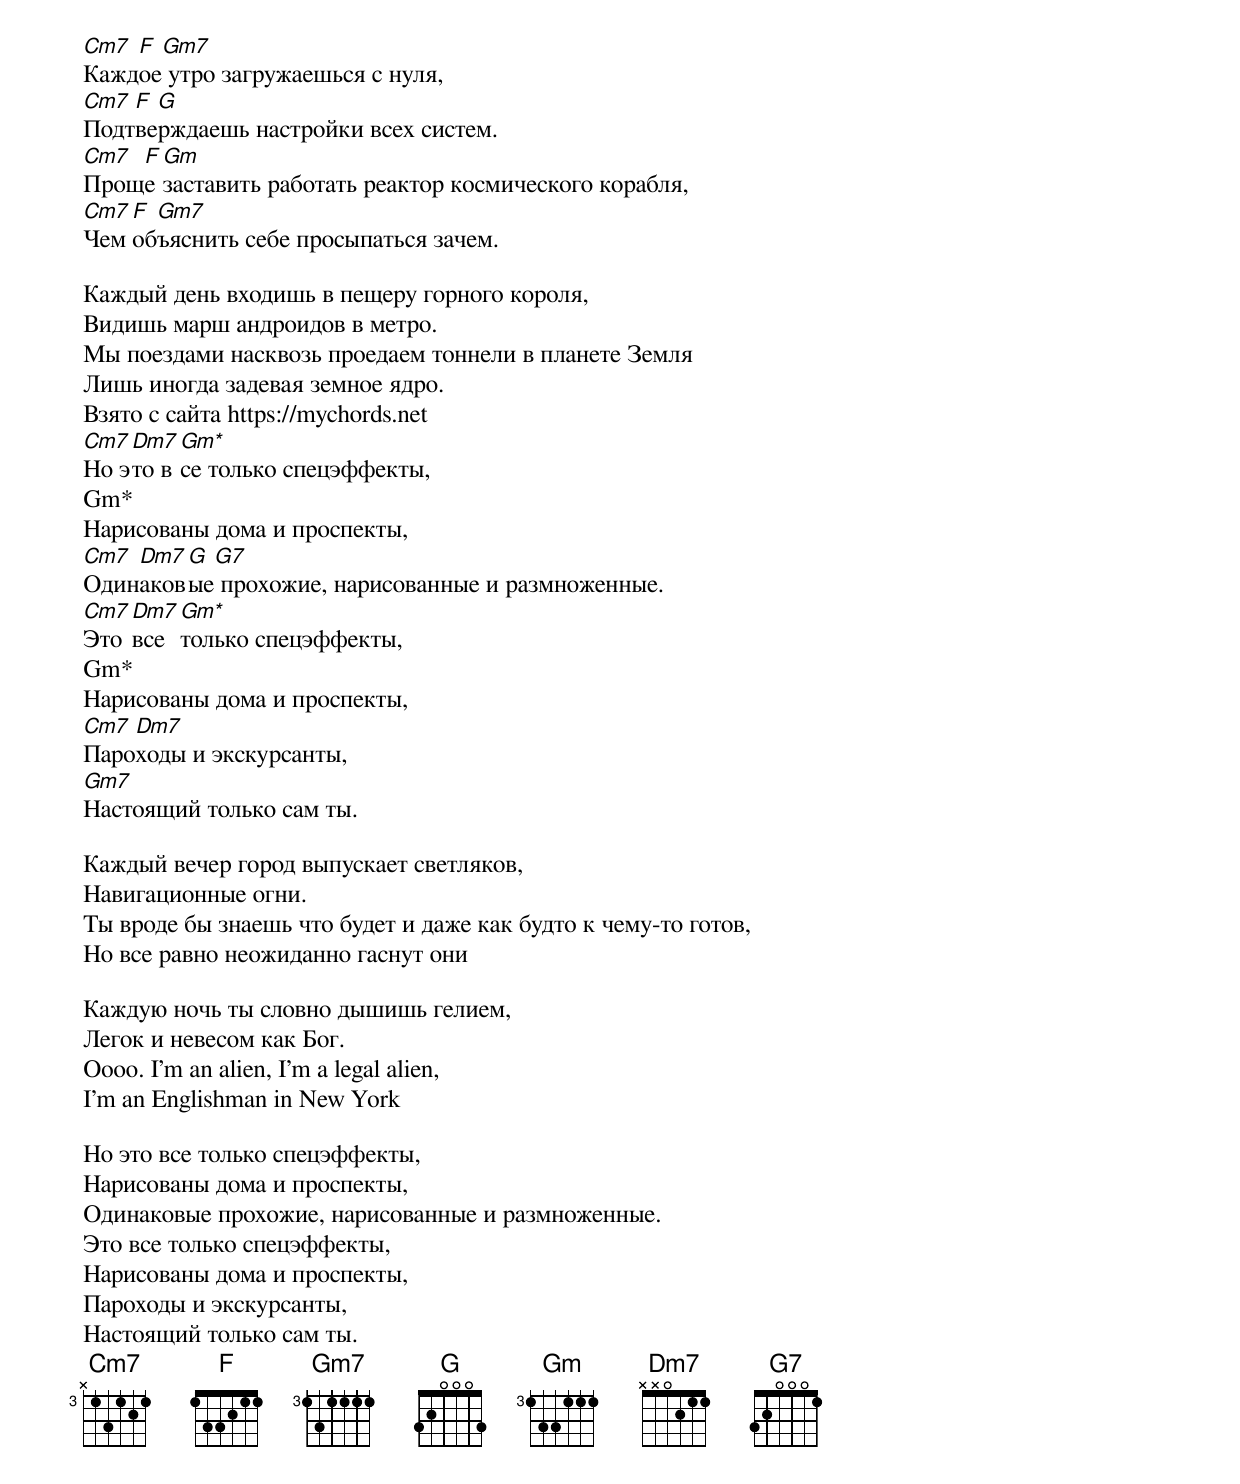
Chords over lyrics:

Cm7 F Gm7
Каждое утро загружаешься с нуля,
Cm7 F G
Подтверждаешь настройки всех систем.
Cm7 F Gm
Проще заставить работать реактор космического корабля,
Cm7 F Gm7
Чем объяснить себе просыпаться зачем.

Каждый день входишь в пещеру горного короля,
Видишь марш андроидов в метро.
Мы поездами насквозь проедаем тоннели в планете Земля
Лишь иногда задевая земное ядро.
Взято с сайта https://mychords.net
Cm7 Dm7 Gm*
Но это все только спецэффекты,
Gm*
Нарисованы дома и проспекты,
Cm7 Dm7 G G7
Одинаковые прохожие, нарисованные и размноженные.
Cm7 Dm7 Gm*
Это все только спецэффекты,
Gm*
Нарисованы дома и проспекты,
Cm7 Dm7
Пароходы и экскурсанты,
Gm7
Настоящий только сам ты.

Каждый вечер город выпускает светляков,
Навигационные огни.
Ты вроде бы знаешь что будет и даже как будто к чему-то готов,
Но все равно неожиданно гаснут они

Каждую ночь ты словно дышишь гелием,
Легок и невесом как Бог.
Оооо. I'm an alien, I'm a legal alien,
I'm an Englishman in New York

Но это все только спецэффекты,
Нарисованы дома и проспекты,
Одинаковые прохожие, нарисованные и размноженные.
Это все только спецэффекты,
Нарисованы дома и проспекты,
Пароходы и экскурсанты,
Настоящий только сам ты.
